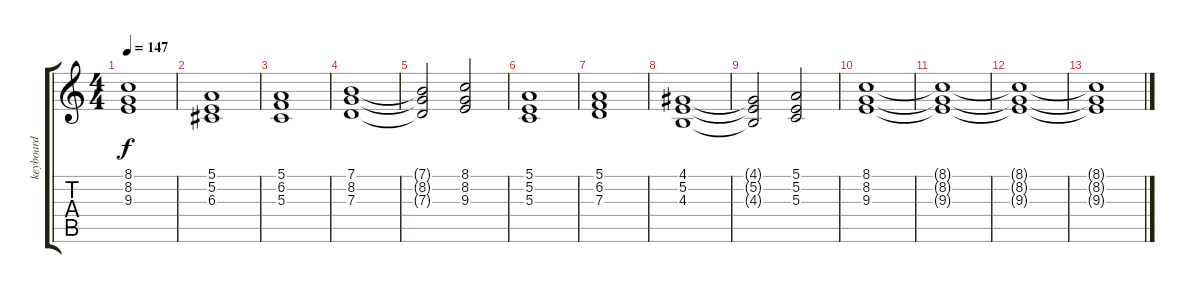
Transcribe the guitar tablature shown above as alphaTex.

\track ("keyboard" "keyboard") {instrument synthvoice}
\staff {score tabs}
\tuning (E4 B3 G3 D3 A2 E2) {hide}
\ts (4 4)
\tempo 147
\clef g2
\ks c
(8.1 8.2 9.3).1{dy f} |
(5.1 5.2 6.3).1 |
(5.1 6.2 5.3).1 |
(7.1 8.2 7.3).1 |
(7.1{t} 8.2{t} 7.3{t}).2 (8.1 8.2 9.3).2 |
(5.1 5.2 5.3).1 |
(5.1 6.2 7.3).1 |
(4.1 5.2 4.3).1 |
(4.1{t} 5.2{t} 4.3{t}).2 (5.1 5.2 5.3).2 |
(8.1 8.2 9.3).1 |
(8.1{t} 8.2{t} 9.3{t}).1 |
(8.1{t} 8.2{t} 9.3{t}).1 |
(8.1{t} 8.2{t} 9.3{t}).1
